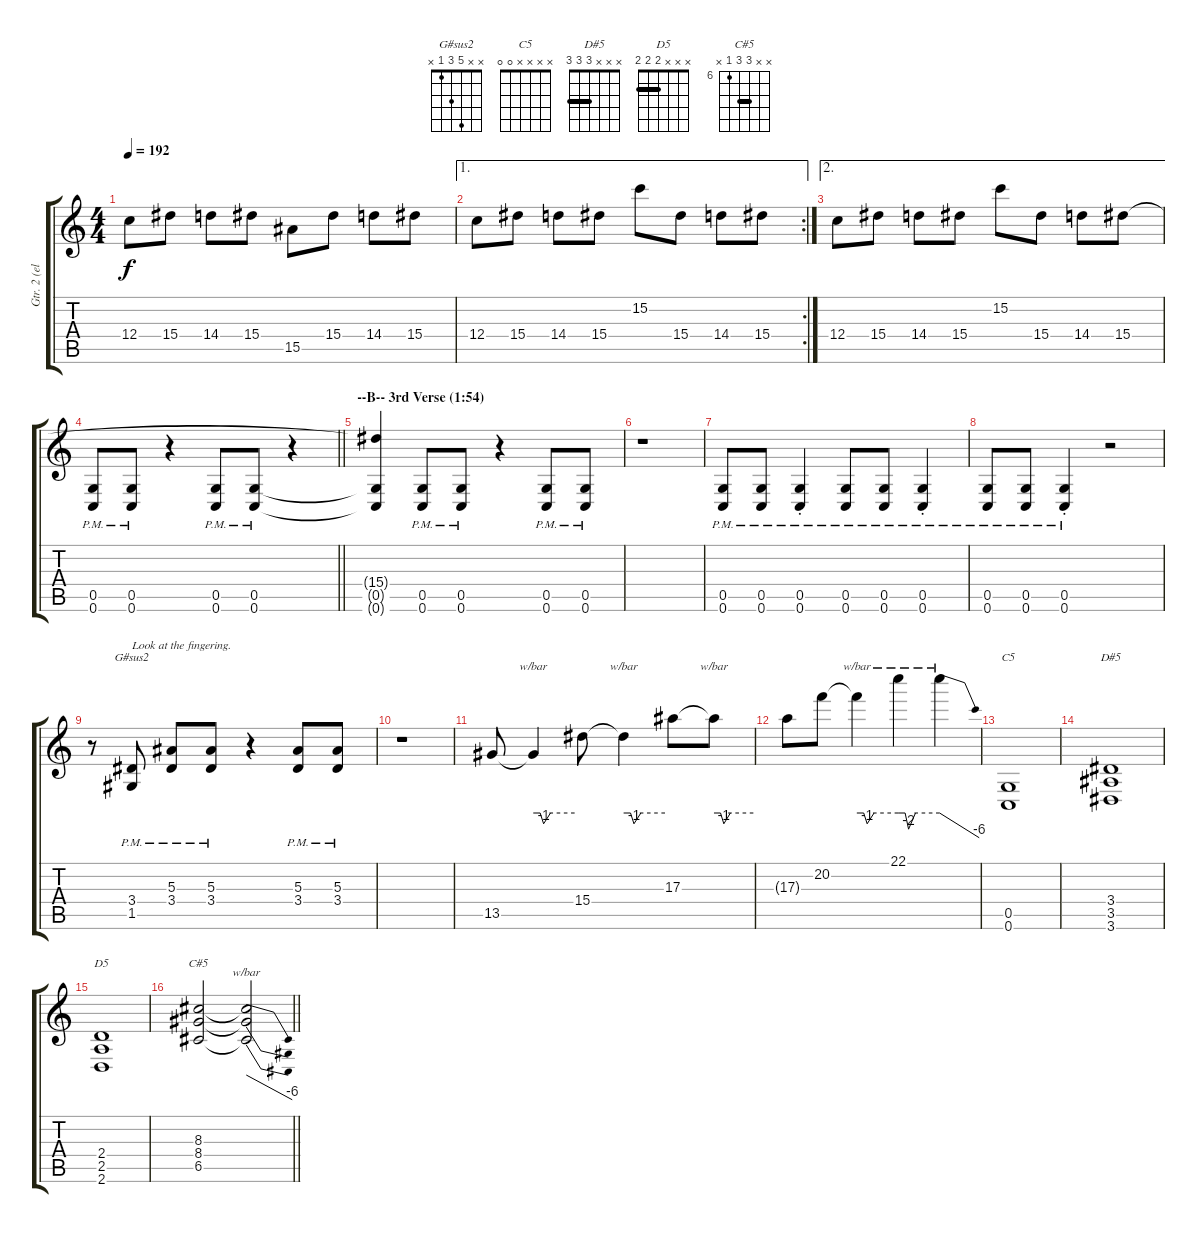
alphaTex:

\track ("Gtr. 2 (elec. w/dist.) (Roope Latvala)" "Gtr. 2 (el") {instrument distortionguitar}
\staff {score tabs}
\tuning (D4 A3 F3 C3 G2 C2) {hide}
\chord ("G#sus2" x x 5 3 1 x)
\chord ("C5" x x x x 0 0)
\chord ("D#5" x x x 3 3 3) {barre 3}
\chord ("D5" x x x 2 2 2) {barre 2}
\chord ("C#5" x x 8 8 6 x) {firstfret 6 barre 8}
\ts (4 4)
\tempo 192
\clef g2
\ks c
12.4.8{dy f} 15.4.8 14.4.8 15.4.8 15.5.8 15.4.8 14.4.8 15.4.8 |
\ae 1
\rc 2
12.4.8 15.4.8 14.4.8 15.4.8 15.2.8 15.4.8 14.4.8 15.4.8 |
\ae 2
12.4.8 15.4.8 14.4.8 15.4.8 15.2.8 15.4.8 14.4.8 15.4.8 |
\barLineRight lightlight
(0.5{pm} 0.6{pm}).8 (0.5{pm} 0.6{pm}).8 r.4 (0.5{pm} 0.6{pm}).8 (0.5{pm} 0.6{pm}).8 r.4 |
\section ("" "--B-- 3rd Verse (1:54)")
(15.4{t} 0.5{t} 0.6{t}).4 (0.5{pm} 0.6{pm}).8 (0.5{pm} 0.6{pm}).8 r.4 (0.5{pm} 0.6{pm}).8 (0.5{pm} 0.6{pm}).8 |
r.1 |
(0.5{pm} 0.6{pm}).8 (0.5{pm} 0.6{pm}).8 (0.5{pm st} 0.6{pm st}).4 (0.5{pm} 0.6{pm}).8 (0.5{pm} 0.6{pm}).8 (0.5{pm st} 0.6{pm st}).4 |
(0.5{pm} 0.6{pm}).8 (0.5{pm} 0.6{pm}).8 (0.5{pm st} 0.6{pm st}).4 r.2 |
r.8 (3.4{pm} 1.5{pm}).8{ch "G#sus2" txt "Look at the fingering."} (5.3{pm} 3.4{pm}).8 (5.3{pm} 3.4{pm}).8 r.4 (5.3{pm} 3.4{pm}).8 (5.3{pm} 3.4{pm}).8 |
r.1 |
13.5.8 13.5{t}.4{tbe (custom default 0 0 10 0 15 -4 25 0 60 0)} 15.4.8 15.4{t}.4{tbe (custom default 0 0 10 0 15 -4 25 0 60 0)} 17.3.8 17.3{t}.8{tbe (custom default 0 0 10 0 15 -4 25 0 60 0)} |
17.3{t}.8 20.2.8 20.2{t}.4{tbe (custom default 0 0 10 0 15 -4 25 0 60 0)} 22.1.4{tbe (custom default 0 0 10 0 15 -8 25 0 60 0)} 22.1{t}.4{tbe (dive default 0 0 60 -24)} |
(0.5 0.6).1{ch "C5" volume 8} |
(3.4 3.5 3.6).1{ch "D#5"} |
(2.4 2.5 2.6).1{ch "D5"} |
\barLineRight lightlight
(8.3 8.4 6.5).2{ch "C#5"} (8.3{t} 8.4{t} 6.5{t}).2{tbe (dive default 0 0 60 -24)}
